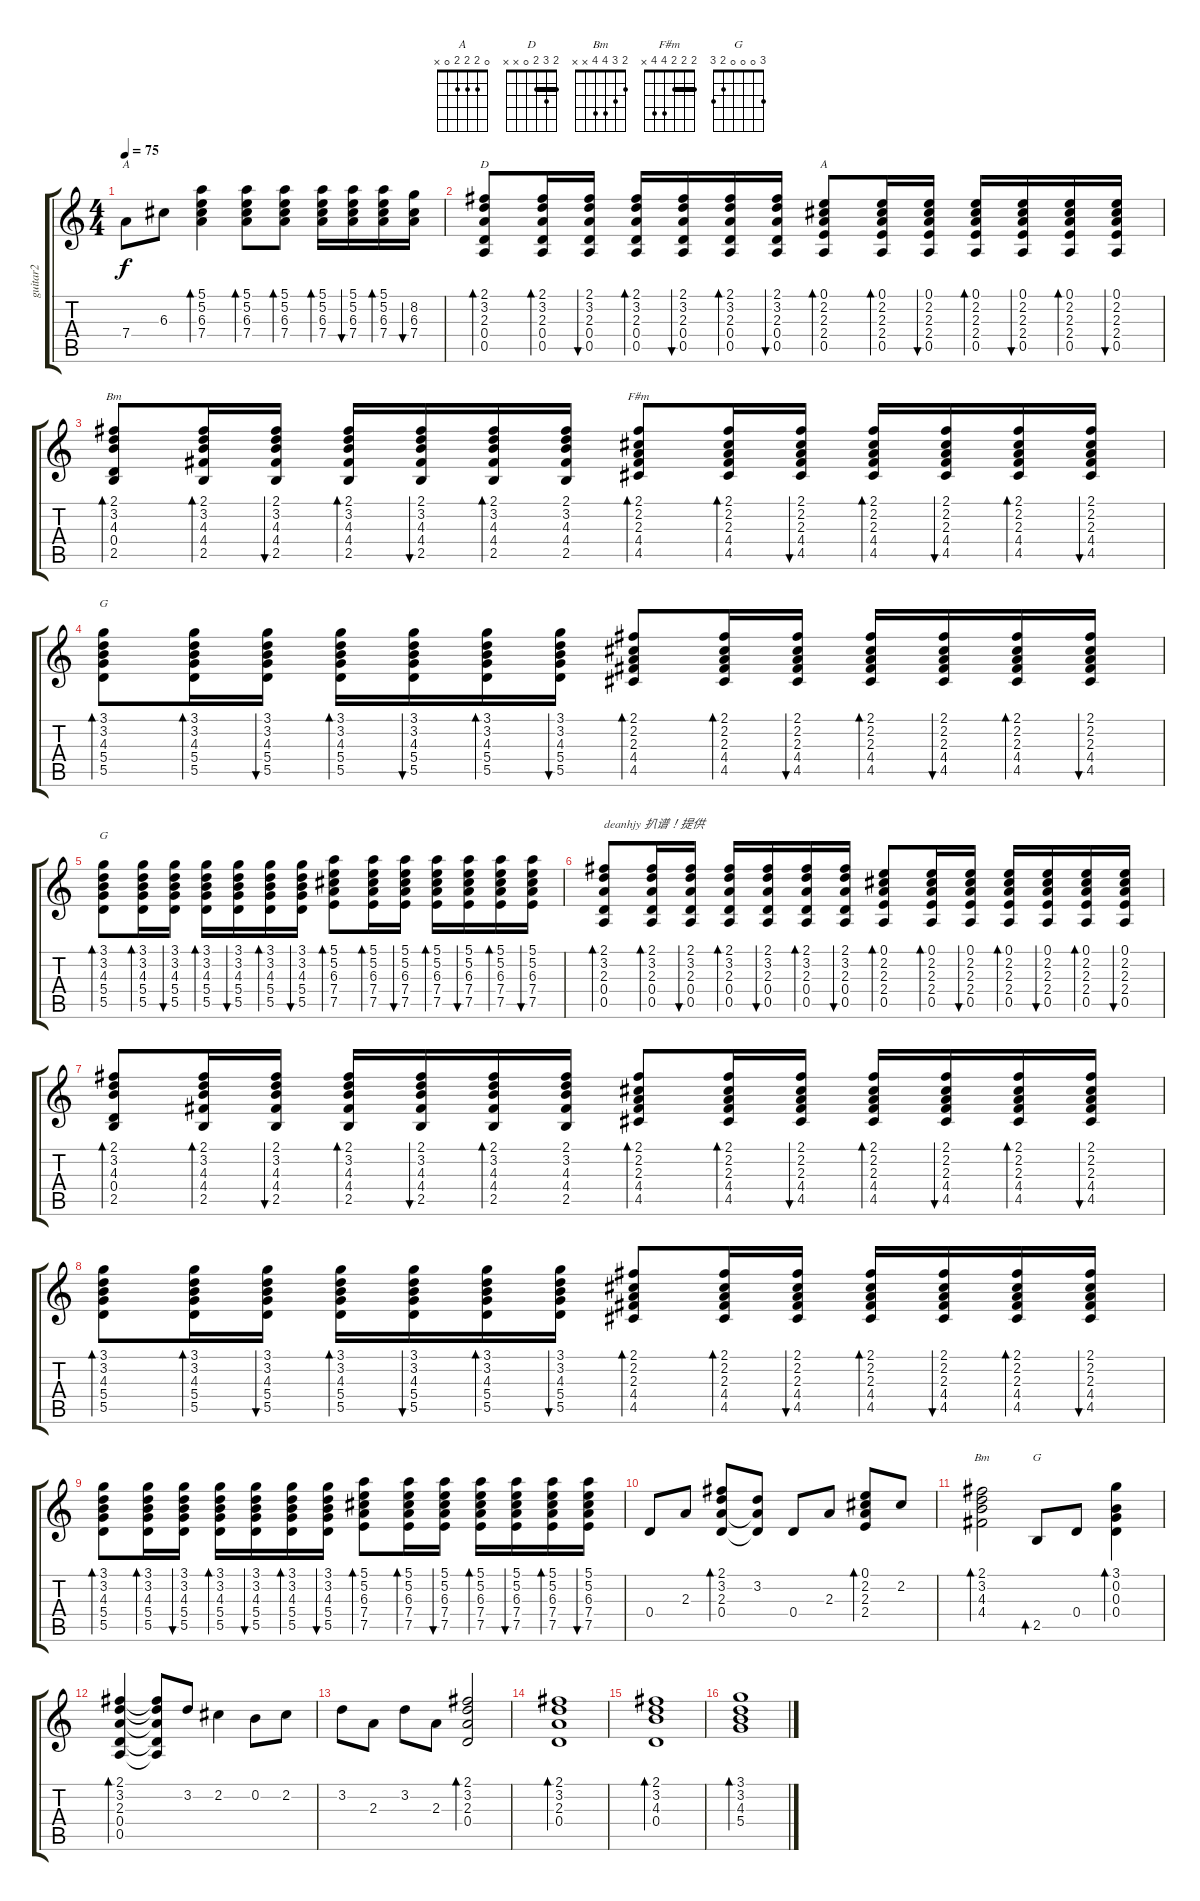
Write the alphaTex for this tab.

\track ("guitar2" "guitar2") {instrument acousticguitarnylon}
\staff {score tabs}
\tuning (E4 B3 G3 D3 A2 E2) {hide}
\chord ("A" 5 5 6 7 7 5) {firstfret 5 barre 5}
\chord ("D" 2 3 2 0 x x) {barre 2}
\chord ("A" 0 2 2 2 0 x)
\chord ("Bm" 2 3 4 0 2 x)
\chord ("F#m" 2 2 2 4 4 x) {barre 2}
\chord ("G" 3 3 4 5 5 x) {barre 3}
\chord ("G" 3 3 4 5 5 3) {barre 3}
\chord ("Bm" 2 3 4 4 x x)
\chord ("G" 3 0 0 0 2 3)
\ts (4 4)
\tempo 75
\clef g2
\ks c
7.4.8{ch "A" dy f} 6.3.8 (5.1 5.2 6.3 7.4).4{bd 240} (5.1 5.2 6.3 7.4).8{bd 120} (5.1 5.2 6.3 7.4).8{bd 120} (5.1 5.2 6.3 7.4).16{bd 120} (5.1 5.2 6.3 7.4).16{bu 120} (5.1 5.2 6.3 7.4).16{bd 120} (8.2 6.3 7.4).16{bu 120} |
(2.1 3.2 2.3 0.4 0.5).8{bd 30 ch "D"} (2.1 3.2 2.3 0.4 0.5).16{bd 30} (2.1 3.2 2.3 0.4 0.5).16{bu 30} (2.1 3.2 2.3 0.4 0.5).16{bd 30} (2.1 3.2 2.3 0.4 0.5).16{bu 30} (2.1 3.2 2.3 0.4 0.5).16{bd 30} (2.1 3.2 2.3 0.4 0.5).16{bu 30} (0.1 2.2 2.3 2.4 0.5).8{bd 30 ch "A"} (0.1 2.2 2.3 2.4 0.5).16{bd 30} (0.1 2.2 2.3 2.4 0.5).16{bu 30} (0.1 2.2 2.3 2.4 0.5).16{bd 30} (0.1 2.2 2.3 2.4 0.5).16{bu 30} (0.1 2.2 2.3 2.4 0.5).16{bd 30} (0.1 2.2 2.3 2.4 0.5).16{bu 30} |
(2.1 3.2 4.3 0.4 2.5).8{bd 30 ch "Bm"} (2.1 3.2 4.3 4.4 2.5).16{bd 30} (2.1 3.2 4.3 4.4 2.5).16{bu 30} (2.1 3.2 4.3 4.4 2.5).16{bd 30} (2.1 3.2 4.3 4.4 2.5).16{bu 30} (2.1 3.2 4.3 4.4 2.5).16{bd 30} (2.1 3.2 4.3 4.4 2.5).16 (2.1 2.2 2.3 4.4 4.5).8{bd 60 ch "F#m"} (2.1 2.2 2.3 4.4 4.5).16{bd 60} (2.1 2.2 2.3 4.4 4.5).16{bu 60} (2.1 2.2 2.3 4.4 4.5).16{bd 60} (2.1 2.2 2.3 4.4 4.5).16{bu 60} (2.1 2.2 2.3 4.4 4.5).16{bd 60} (2.1 2.2 2.3 4.4 4.5).16{bu 60} |
(3.1 3.2 4.3 5.4 5.5).8{bd 60 ch "G"} (3.1 3.2 4.3 5.4 5.5).16{bd 60} (3.1 3.2 4.3 5.4 5.5).16{bu 60} (3.1 3.2 4.3 5.4 5.5).16{bd 60} (3.1 3.2 4.3 5.4 5.5).16{bu 60} (3.1 3.2 4.3 5.4 5.5).16{bd 60} (3.1 3.2 4.3 5.4 5.5).16{bu 60} (2.1 2.2 2.3 4.4 4.5).8{bd 60} (2.1 2.2 2.3 4.4 4.5).16{bd 60} (2.1 2.2 2.3 4.4 4.5).16{bu 60} (2.1 2.2 2.3 4.4 4.5).16{bd 60} (2.1 2.2 2.3 4.4 4.5).16{bu 60} (2.1 2.2 2.3 4.4 4.5).16{bd 60} (2.1 2.2 2.3 4.4 4.5).16{bu 60} |
(3.1 3.2 4.3 5.4 5.5).8{bd 60 ch "G"} (3.1 3.2 4.3 5.4 5.5).16{bd 60} (3.1 3.2 4.3 5.4 5.5).16{bu 60} (3.1 3.2 4.3 5.4 5.5).16{bd 60} (3.1 3.2 4.3 5.4 5.5).16{bu 60} (3.1 3.2 4.3 5.4 5.5).16{bd 60} (3.1 3.2 4.3 5.4 5.5).16{bu 60} (5.1 5.2 6.3 7.4 7.5).8{bd 60} (5.1 5.2 6.3 7.4 7.5).16{bd 60} (5.1 5.2 6.3 7.4 7.5).16{bu 60} (5.1 5.2 6.3 7.4 7.5).16{bd 60} (5.1 5.2 6.3 7.4 7.5).16{bu 60} (5.1 5.2 6.3 7.4 7.5).16{bd 60} (5.1 5.2 6.3 7.4 7.5).16{bu 60} |
(2.1 3.2 2.3 0.4 0.5).8{bd 30 txt "deanhjy 扒谱！提供"} (2.1 3.2 2.3 0.4 0.5).16{bd 30} (2.1 3.2 2.3 0.4 0.5).16{bu 30} (2.1 3.2 2.3 0.4 0.5).16{bd 30} (2.1 3.2 2.3 0.4 0.5).16{bu 30} (2.1 3.2 2.3 0.4 0.5).16{bd 30} (2.1 3.2 2.3 0.4 0.5).16{bu 30} (0.1 2.2 2.3 2.4 0.5).8{bd 30} (0.1 2.2 2.3 2.4 0.5).16{bd 30} (0.1 2.2 2.3 2.4 0.5).16{bu 30} (0.1 2.2 2.3 2.4 0.5).16{bd 30} (0.1 2.2 2.3 2.4 0.5).16{bu 30} (0.1 2.2 2.3 2.4 0.5).16{bd 30} (0.1 2.2 2.3 2.4 0.5).16{bu 30} |
(2.1 3.2 4.3 0.4 2.5).8{bd 30} (2.1 3.2 4.3 4.4 2.5).16{bd 30} (2.1 3.2 4.3 4.4 2.5).16{bu 30} (2.1 3.2 4.3 4.4 2.5).16{bd 30} (2.1 3.2 4.3 4.4 2.5).16{bu 30} (2.1 3.2 4.3 4.4 2.5).16{bd 30} (2.1 3.2 4.3 4.4 2.5).16 (2.1 2.2 2.3 4.4 4.5).8{bd 60} (2.1 2.2 2.3 4.4 4.5).16{bd 60} (2.1 2.2 2.3 4.4 4.5).16{bu 60} (2.1 2.2 2.3 4.4 4.5).16{bd 60} (2.1 2.2 2.3 4.4 4.5).16{bu 60} (2.1 2.2 2.3 4.4 4.5).16{bd 60} (2.1 2.2 2.3 4.4 4.5).16{bu 60} |
(3.1 3.2 4.3 5.4 5.5).8{bd 60} (3.1 3.2 4.3 5.4 5.5).16{bd 60} (3.1 3.2 4.3 5.4 5.5).16{bu 60} (3.1 3.2 4.3 5.4 5.5).16{bd 60} (3.1 3.2 4.3 5.4 5.5).16{bu 60} (3.1 3.2 4.3 5.4 5.5).16{bd 60} (3.1 3.2 4.3 5.4 5.5).16{bu 60} (2.1 2.2 2.3 4.4 4.5).8{bd 60} (2.1 2.2 2.3 4.4 4.5).16{bd 60} (2.1 2.2 2.3 4.4 4.5).16{bu 60} (2.1 2.2 2.3 4.4 4.5).16{bd 60} (2.1 2.2 2.3 4.4 4.5).16{bu 60} (2.1 2.2 2.3 4.4 4.5).16{bd 60} (2.1 2.2 2.3 4.4 4.5).16{bu 60} |
(3.1 3.2 4.3 5.4 5.5).8{bd 60} (3.1 3.2 4.3 5.4 5.5).16{bd 60} (3.1 3.2 4.3 5.4 5.5).16{bu 60} (3.1 3.2 4.3 5.4 5.5).16{bd 60} (3.1 3.2 4.3 5.4 5.5).16{bu 60} (3.1 3.2 4.3 5.4 5.5).16{bd 60} (3.1 3.2 4.3 5.4 5.5).16{bu 60} (5.1 5.2 6.3 7.4 7.5).8{bd 60} (5.1 5.2 6.3 7.4 7.5).16{bd 60} (5.1 5.2 6.3 7.4 7.5).16{bu 60} (5.1 5.2 6.3 7.4 7.5).16{bd 60} (5.1 5.2 6.3 7.4 7.5).16{bu 60} (5.1 5.2 6.3 7.4 7.5).16{bd 60} (5.1 5.2 6.3 7.4 7.5).16{bu 60} |
0.4.8 2.3.8 (2.1 3.2 2.3 0.4).8{bd 120} (3.2 2.3{t} 0.4{t}).8 0.4.8 2.3.8 (0.1 2.2 2.3 2.4).8{bd 120} 2.2.8 |
(2.1 3.2 4.3 4.4).2{bd 120 ch "Bm"} 2.5.8{bd 120 ch "G"} 0.4.8 (3.1 0.2 0.3 0.4).4{bd 120} |
(2.1 3.2 2.3 0.4 0.5).4{bd 120} (2.1{t} 3.2{t} 2.3{t} 0.4{t} 0.5{t}).8 3.2.8 2.2.4 0.2.8 2.2.8 |
3.2.8 2.3.8 3.2.8 2.3.8 (2.1 3.2 2.3 0.4).2{bd 120} |
(2.1 3.2 2.3 0.4).1{bd 120} |
(2.1 3.2 4.3 0.4).1{bd 120} |
(3.1 3.2 4.3 5.4).1{bd 240}
